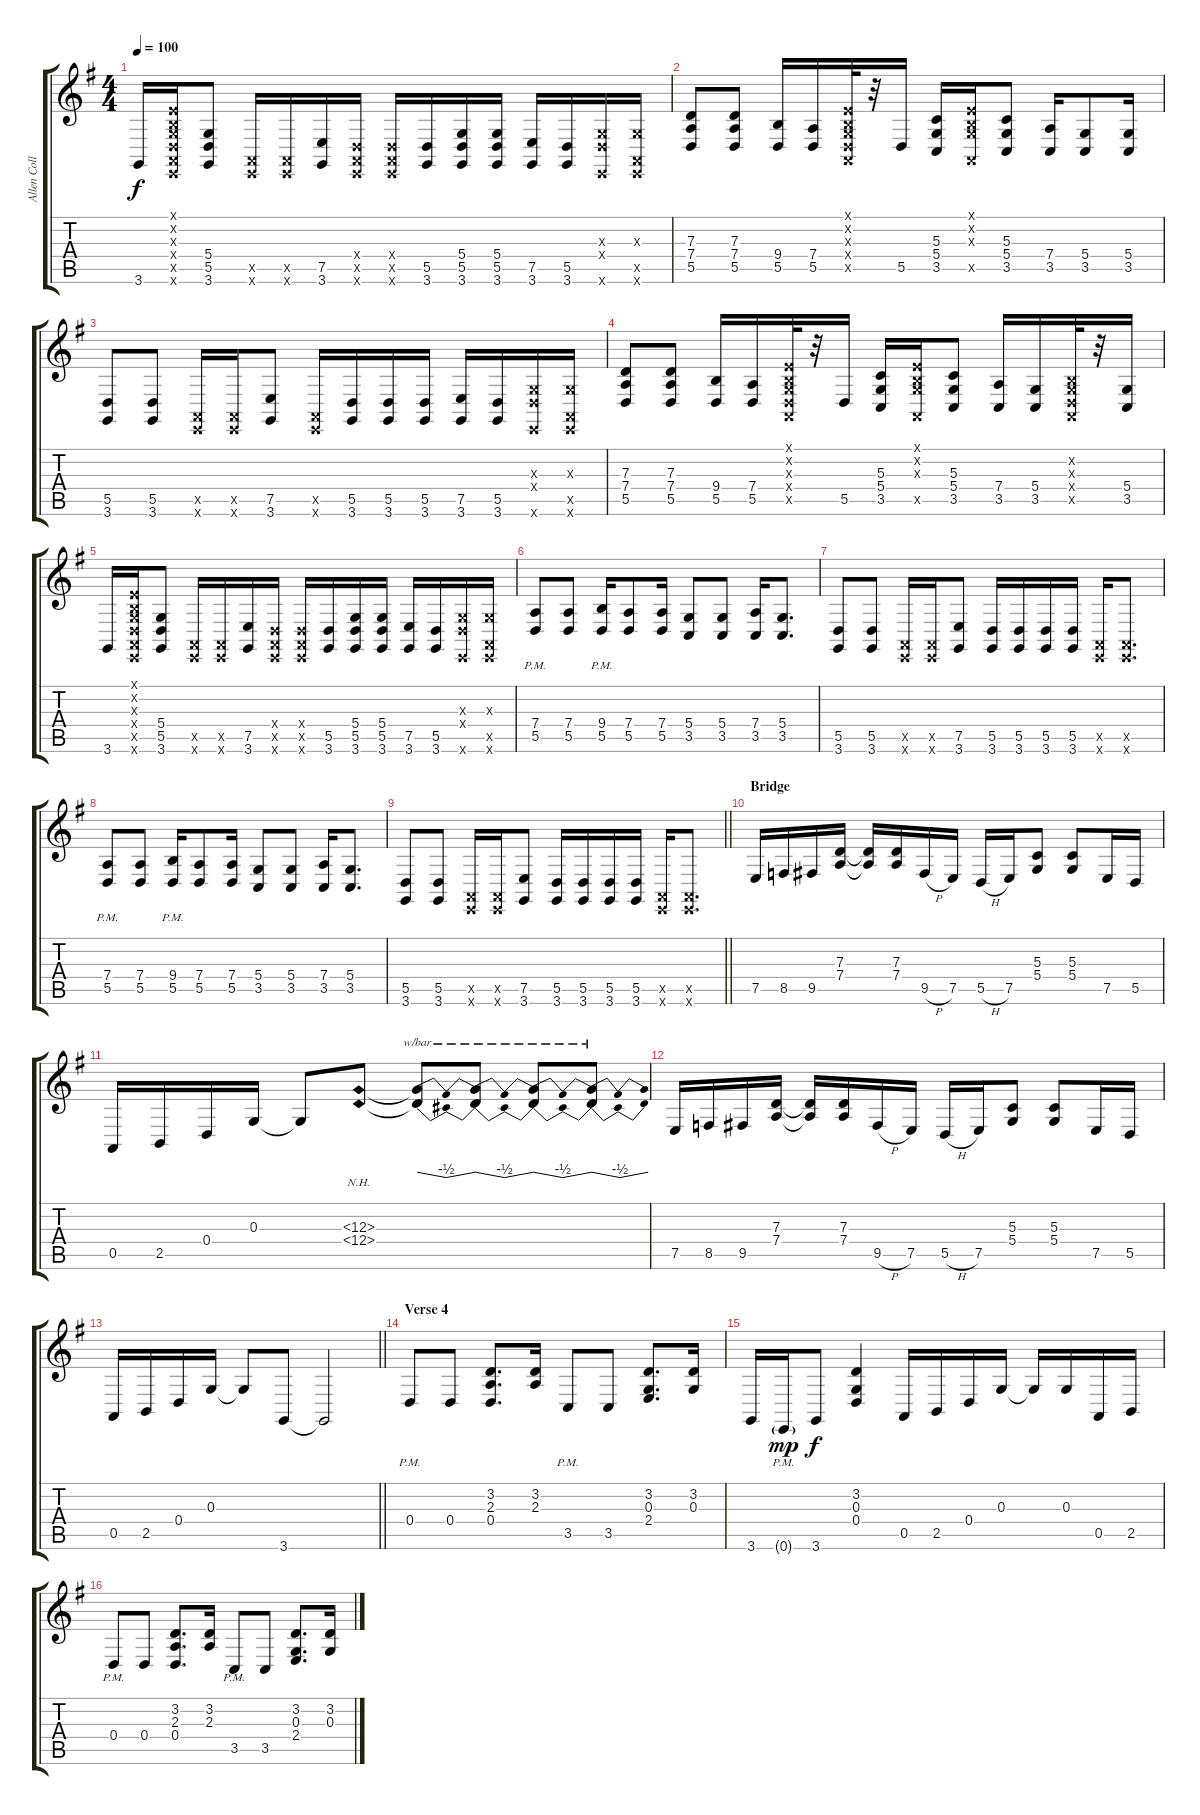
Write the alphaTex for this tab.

\track ("Allen Collins" "Allen Coll") {instrument lead2sawtooth}
\staff {score tabs}
\tuning (E4 B3 G3 D3 A2 E2) {hide}
\ts (4 4)
\tempo 100
\clef g2
\ks g
3.6.16{dy f} (0.1{x} 0.2{x} 0.3{x} 0.4{x} 0.5{x} 0.6{x}).16 (5.4 5.5 3.6).8 (0.5{x} 0.6{x}).16 (0.5{x} 0.6{x}).16 (7.5 3.6).16 (0.4{x} 0.5{x} 0.6{x}).16 (0.4{x} 0.5{x} 0.6{x}).16 (5.5 3.6).16 (5.4 5.5 3.6).16 (5.4 5.5 3.6).16 (7.5 3.6).16 (5.5 3.6).16 (0.3{x} 0.4{x} 0.6{x}).16 (0.3{x} 0.5{x} 0.6{x}).16 |
(7.3 7.4 5.5).8 (7.3 7.4 5.5).8 (9.4 5.5).16 (7.4 5.5).16 (0.1{x} 0.2{x} 0.3{x} 0.4{x} 0.5{x}).32 r.32 5.5.16 (5.3 5.4 3.5).16 (0.1{x} 0.2{x} 0.3{x} 0.5{x}).16 (5.3 5.4 3.5).8 (7.4 3.5).16 (5.4 3.5).8 (5.4 3.5).16 |
(5.5 3.6).8 (5.5 3.6).8 (0.5{x} 0.6{x}).16 (0.5{x} 0.6{x}).16 (7.5 3.6).8 (0.5{x} 0.6{x}).16 (5.5 3.6).16 (5.5 3.6).16 (5.5 3.6).16 (7.5 3.6).16 (5.5 3.6).16 (0.3{x} 0.4{x} 0.6{x}).16 (0.3{x} 0.5{x} 0.6{x}).16 |
(7.3 7.4 5.5).8 (7.3 7.4 5.5).8 (9.4 5.5).16 (7.4 5.5).16 (0.1{x} 0.2{x} 0.3{x} 0.4{x} 0.5{x}).32 r.32 5.5.16 (5.3 5.4 3.5).16 (0.1{x} 0.2{x} 0.3{x} 0.5{x}).16 (5.3 5.4 3.5).8 (7.4 3.5).16 (5.4 3.5).16 (0.2{x} 0.3{x} 0.4{x} 0.5{x}).32 r.32 (5.4 3.5).16 |
3.6.16 (0.1{x} 0.2{x} 0.3{x} 0.4{x} 0.5{x} 0.6{x}).16 (5.4 5.5 3.6).8 (0.5{x} 0.6{x}).16 (0.5{x} 0.6{x}).16 (7.5 3.6).16 (0.4{x} 0.5{x} 0.6{x}).16 (0.4{x} 0.5{x} 0.6{x}).16 (5.5 3.6).16 (5.4 5.5 3.6).16 (5.4 5.5 3.6).16 (7.5 3.6).16 (5.5 3.6).16 (0.3{x} 0.4{x} 0.6{x}).16 (0.3{x} 0.5{x} 0.6{x}).16 |
(7.4{pm} 5.5{pm}).8 (7.4 5.5).8 (9.4{pm} 5.5{pm}).16 (7.4 5.5).8 (7.4 5.5).16 (5.4 3.5).8 (5.4 3.5).8 (7.4 3.5).16 (5.4 3.5).8{d} |
(5.5 3.6).8 (5.5 3.6).8 (0.5{x} 0.6{x}).16 (0.5{x} 0.6{x}).16 (7.5 3.6).8 (5.5 3.6).16 (5.5 3.6).16 (5.5 3.6).16 (5.5 3.6).16 (0.5{x} 0.6{x}).16 (0.5{x} 0.6{x}).8{d} |
(7.4{pm} 5.5{pm}).8 (7.4 5.5).8 (9.4{pm} 5.5{pm}).16 (7.4 5.5).8 (7.4 5.5).16 (5.4 3.5).8 (5.4 3.5).8 (7.4 3.5).16 (5.4 3.5).8{d} |
\barLineRight lightlight
(5.5 3.6).8 (5.5 3.6).8 (0.5{x} 0.6{x}).16 (0.5{x} 0.6{x}).16 (7.5 3.6).8 (5.5 3.6).16 (5.5 3.6).16 (5.5 3.6).16 (5.5 3.6).16 (0.5{x} 0.6{x}).16 (0.5{x} 0.6{x}).8{d} |
\section ("" "Bridge")
7.5.16 8.5.16 9.5.16 (7.3 7.4).16 (7.3{t} 7.4{t}).16 (7.3 7.4).16 9.5{h}.16 7.5.16 5.5{h}.16 7.5.16 (5.3 5.4).8 (5.3 5.4).8 7.5.16 5.5.16 |
0.5.16 2.5.16 0.4.16 0.3.16 0.3{t}.8 (12.3{nh} 12.4{nh}).8 (12.3{t} 12.4{t}).8{tbe (dip default 0 0 30 -2 60 0)} (12.3{t} 12.4{t}).8{tbe (dip default 0 0 30 -2 60 0)} (12.3{t} 12.4{t}).8{tbe (dip default 0 0 30 -2 60 0)} (12.3{t} 12.4{t}).8{tbe (dip default 0 0 30 -2 60 0)} |
7.5.16 8.5.16 9.5.16 (7.3 7.4).16 (7.3{t} 7.4{t}).16 (7.3 7.4).16 9.5{h}.16 7.5.16 5.5{h}.16 7.5.16 (5.3 5.4).8 (5.3 5.4).8 7.5.16 5.5.16 |
\barLineRight lightlight
0.5.16 2.5.16 0.4.16 0.3.16 0.3{t}.8 3.6.8 3.6{t}.2 |
\section ("" "Verse 4")
0.4{pm}.8 0.4.8 (3.2 2.3 0.4).8{d} (3.2 2.3).16 3.5{pm}.8 3.5.8 (3.2 0.3 2.4).8{d} (3.2 0.3).16 |
3.6.16 0.6{g pm}.16{dy mp} 3.6.8{dy f} (3.2 0.3 0.4).4 0.5.16 2.5.16 0.4.16 0.3.16 0.3{t}.16 0.3.16 0.5.16 2.5.16 |
0.4{pm}.8 0.4.8 (3.2 2.3 0.4).8{d} (3.2 2.3).16 3.5{pm}.8 3.5.8 (3.2 0.3 2.4).8{d} (3.2 0.3).16
